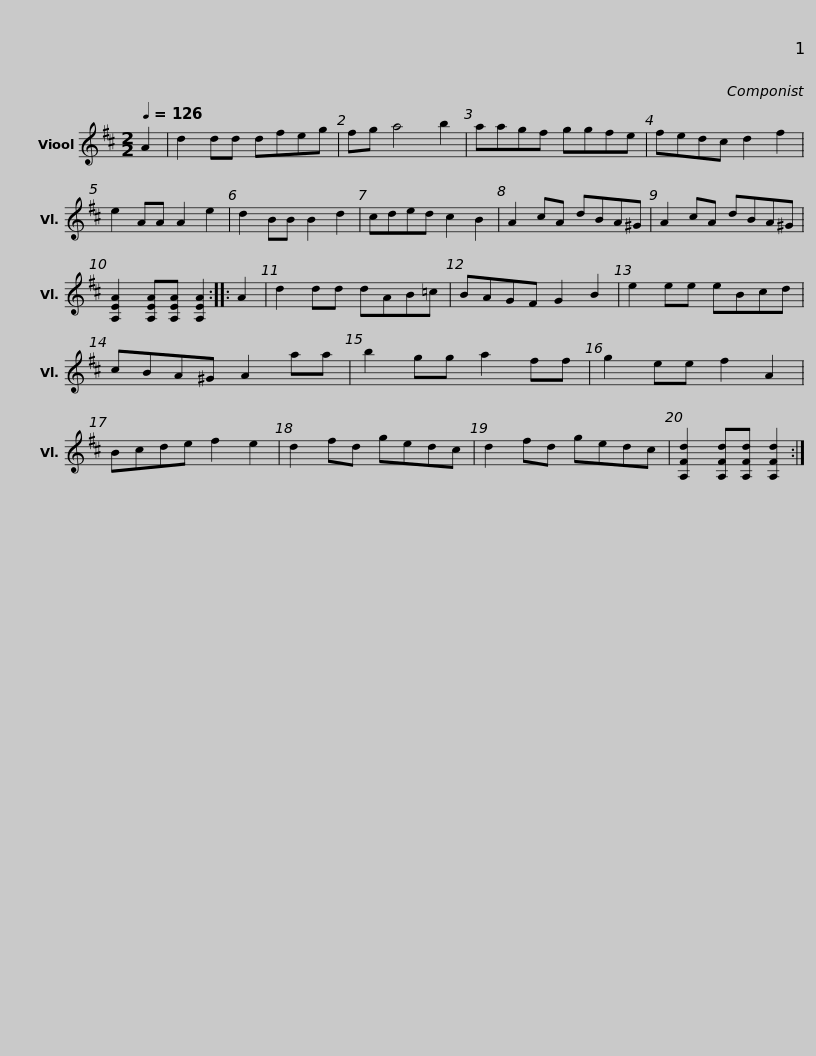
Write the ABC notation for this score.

X:1
L:1/8
Q:1/4=126
M:2/2
I:linebreak $
K:D
V:1 treble
V:1
 A2 | d2 dd dfeg | fg a4 b2 | aagf ggfe | fedc d2 f2 | %5
 e2 AA A2 e2 |$ d2 BB B2 d2 | cded c2 B2 | A2 cA dBA^G | A2 cA dBA^G | %10
 [A,EA]2 [A,EA][A,EA] [A,EA]2 ::$ A2 | d2 dd dAB=c | BAGF G2 B2 | e2 ee eBcd | %15
 cBA^G A2 aa | b2 gg a2 ff |$ g2 ee f2 A2 | Bcde f2 e2 | d2 fd gedc | %20
 d2 fd gedc | [A,Fd]2 [A,Fd][A,Fd] [A,Fd]2 :| %22
